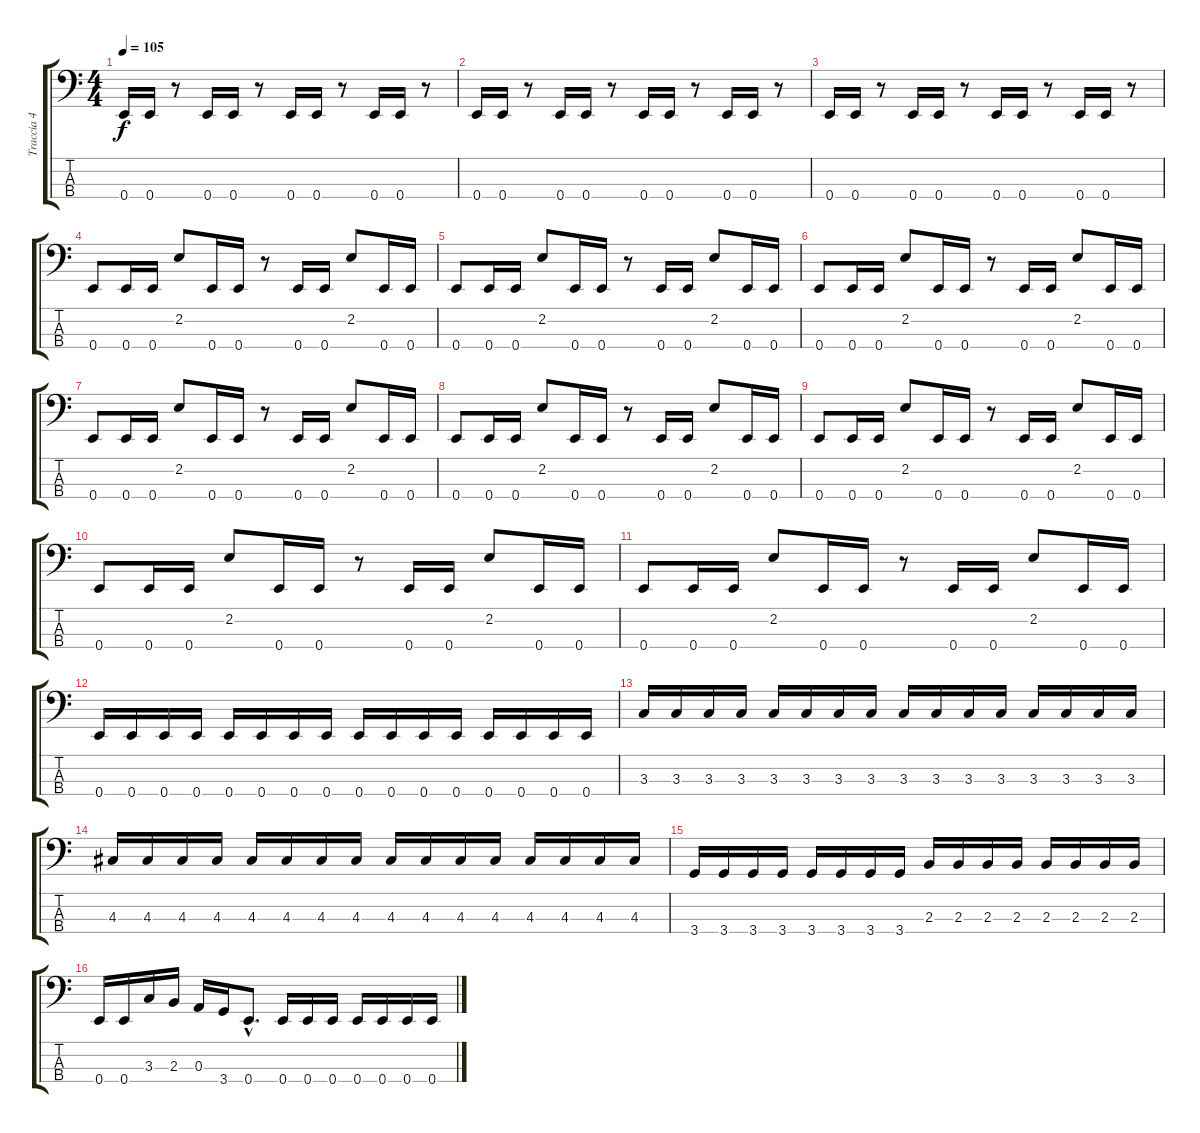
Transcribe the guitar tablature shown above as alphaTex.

\track ("Traccia 4" "Traccia 4") {instrument electricbassfinger}
\staff {score tabs}
\tuning (G2 D2 A1 E1) {hide}
\ts (4 4)
\tempo 105
\clef f4
\ks c
0.4.16{dy f} 0.4.16 r.8 0.4.16 0.4.16 r.8 0.4.16 0.4.16 r.8 0.4.16 0.4.16 r.8 |
0.4.16 0.4.16 r.8 0.4.16 0.4.16 r.8 0.4.16 0.4.16 r.8 0.4.16 0.4.16 r.8 |
0.4.16 0.4.16 r.8 0.4.16 0.4.16 r.8 0.4.16 0.4.16 r.8 0.4.16 0.4.16 r.8 |
0.4.8 0.4.16 0.4.16 2.2.8 0.4.16 0.4.16 r.8 0.4.16 0.4.16 2.2.8 0.4.16 0.4.16 |
0.4.8 0.4.16 0.4.16 2.2.8 0.4.16 0.4.16 r.8 0.4.16 0.4.16 2.2.8 0.4.16 0.4.16 |
0.4.8 0.4.16 0.4.16 2.2.8 0.4.16 0.4.16 r.8 0.4.16 0.4.16 2.2.8 0.4.16 0.4.16 |
0.4.8 0.4.16 0.4.16 2.2.8 0.4.16 0.4.16 r.8 0.4.16 0.4.16 2.2.8 0.4.16 0.4.16 |
0.4.8 0.4.16 0.4.16 2.2.8 0.4.16 0.4.16 r.8 0.4.16 0.4.16 2.2.8 0.4.16 0.4.16 |
0.4.8 0.4.16 0.4.16 2.2.8 0.4.16 0.4.16 r.8 0.4.16 0.4.16 2.2.8 0.4.16 0.4.16 |
0.4.8 0.4.16 0.4.16 2.2.8 0.4.16 0.4.16 r.8 0.4.16 0.4.16 2.2.8 0.4.16 0.4.16 |
0.4.8 0.4.16 0.4.16 2.2.8 0.4.16 0.4.16 r.8 0.4.16 0.4.16 2.2.8 0.4.16 0.4.16 |
0.4.16 0.4.16 0.4.16 0.4.16 0.4.16 0.4.16 0.4.16 0.4.16 0.4.16 0.4.16 0.4.16 0.4.16 0.4.16 0.4.16 0.4.16 0.4.16 |
3.3.16 3.3.16 3.3.16 3.3.16 3.3.16 3.3.16 3.3.16 3.3.16 3.3.16 3.3.16 3.3.16 3.3.16 3.3.16 3.3.16 3.3.16 3.3.16 |
4.3.16 4.3.16 4.3.16 4.3.16 4.3.16 4.3.16 4.3.16 4.3.16 4.3.16 4.3.16 4.3.16 4.3.16 4.3.16 4.3.16 4.3.16 4.3.16 |
3.4.16 3.4.16 3.4.16 3.4.16 3.4.16 3.4.16 3.4.16 3.4.16 2.3.16 2.3.16 2.3.16 2.3.16 2.3.16 2.3.16 2.3.16 2.3.16 |
0.4.16 0.4.16 3.3.16 2.3.16 0.3.16 3.4.16 0.4{hac}.8{d} 0.4.16 0.4.16 0.4.16 0.4.16 0.4.16 0.4.16 0.4.16
